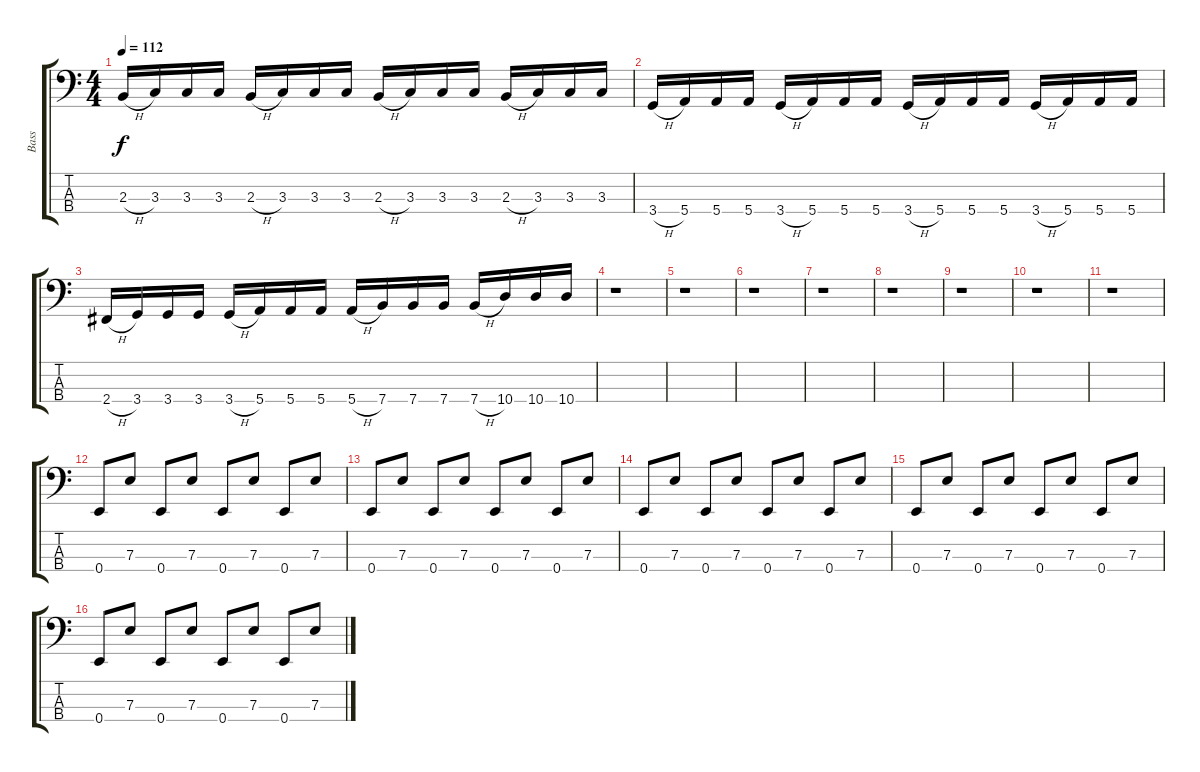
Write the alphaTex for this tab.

\track ("Bass" "Bass") {instrument electricbasspick}
\staff {score tabs}
\tuning (G2 D2 A1 E1) {hide}
\ts (4 4)
\tempo 112
\clef f4
\ks c
2.3{h}.16{dy f} 3.3.16 3.3.16 3.3.16 2.3{h}.16 3.3.16 3.3.16 3.3.16 2.3{h}.16 3.3.16 3.3.16 3.3.16 2.3{h}.16 3.3.16 3.3.16 3.3.16 |
3.4{h}.16 5.4.16 5.4.16 5.4.16 3.4{h}.16 5.4.16 5.4.16 5.4.16 3.4{h}.16 5.4.16 5.4.16 5.4.16 3.4{h}.16 5.4.16 5.4.16 5.4.16 |
2.4{h}.16 3.4.16 3.4.16 3.4.16 3.4{h}.16 5.4.16 5.4.16 5.4.16 5.4{h}.16 7.4.16 7.4.16 7.4.16 7.4{h}.16 10.4.16 10.4.16 10.4.16 |
r.1 |
r.1 |
r.1 |
r.1 |
r.1 |
r.1 |
r.1 |
r.1 |
0.4.8 7.3.8 0.4.8 7.3.8 0.4.8 7.3.8 0.4.8 7.3.8 |
0.4.8 7.3.8 0.4.8 7.3.8 0.4.8 7.3.8 0.4.8 7.3.8 |
0.4.8 7.3.8 0.4.8 7.3.8 0.4.8 7.3.8 0.4.8 7.3.8 |
0.4.8 7.3.8 0.4.8 7.3.8 0.4.8 7.3.8 0.4.8 7.3.8 |
0.4.8 7.3.8 0.4.8 7.3.8 0.4.8 7.3.8 0.4.8 7.3.8
